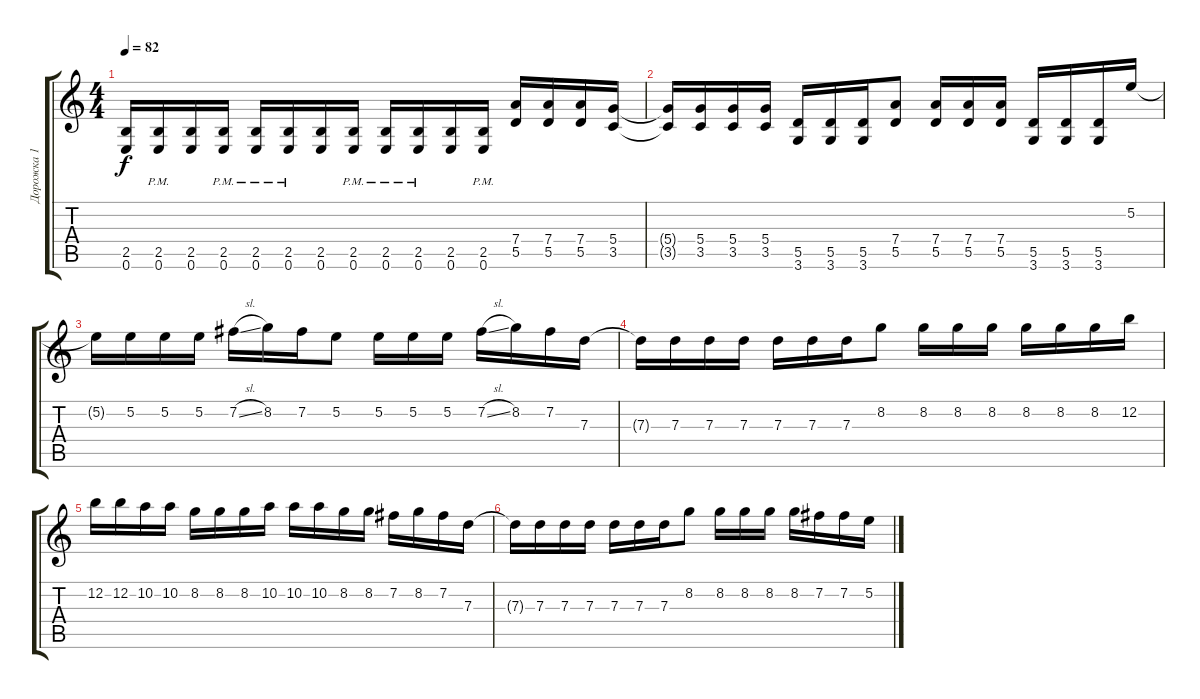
\track ("Дорожка 1" "Дорожка 1") {instrument distortionguitar}
\staff {score tabs}
\tuning (E4 B3 G3 D3 A2 E2) {hide}
\ts (4 4)
\tempo 82
\clef g2
\ks c
(2.5{t} 0.6{t}).16{dy f} (2.5{pm} 0.6{pm}).16 (2.5 0.6).16 (2.5{pm} 0.6{pm}).16 (2.5{pm} 0.6{pm}).16 (2.5{pm} 0.6{pm}).16 (2.5 0.6).16 (2.5{pm} 0.6{pm}).16 (2.5{pm} 0.6{pm}).16 (2.5{pm} 0.6{pm}).16 (2.5 0.6).16 (2.5{pm} 0.6{pm}).16 (7.4 5.5).16 (7.4 5.5).16 (7.4 5.5).16 (5.4 3.5).16 |
(5.4{t} 3.5{t}).16 (5.4 3.5).16 (5.4 3.5).16 (5.4 3.5).16 (5.5 3.6).16 (5.5 3.6).16 (5.5 3.6).16 (7.4 5.5).8 (7.4 5.5).16 (7.4 5.5).16 (7.4 5.5).16 (5.5 3.6).16 (5.5 3.6).16 (5.5 3.6).16 5.2.16 |
5.2{t}.16 5.2.16 5.2.16 5.2.16 7.2{sl}.16 8.2.16 7.2.16 5.2.8 5.2.16 5.2.16 5.2.16 7.2{sl}.16 8.2.16 7.2.16 7.3.16 |
7.3{t}.16 7.3.16 7.3.16 7.3.16 7.3.16 7.3.16 7.3.16 8.2.8 8.2.16 8.2.16 8.2.16 8.2.16 8.2.16 8.2.16 12.2.16 |
12.2.16 12.2.16 10.2.16 10.2.16 8.2.16 8.2.16 8.2.16 10.2.16 10.2.16 10.2.16 8.2.16 8.2.16 7.2.16 8.2.16 7.2.16 7.3.16 |
7.3{t}.16 7.3.16 7.3.16 7.3.16 7.3.16 7.3.16 7.3.16 8.2.8 8.2.16 8.2.16 8.2.16 8.2.16 7.2.16 7.2.16 5.2.16
